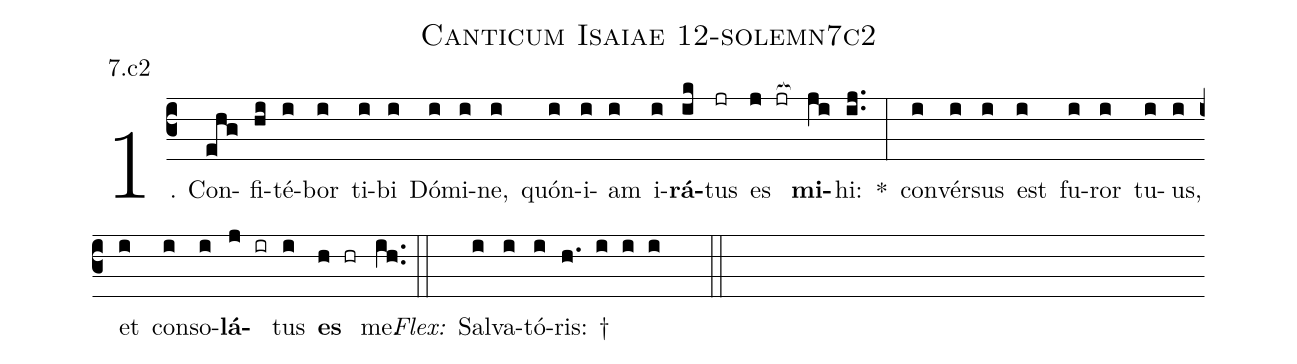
name: Canticum Isaiae 12-solemn7c2;
annotation: 7.c2;
%%
(c3)1. Con(ehg)fi(hi)té(i)bor(i) ti(i)bi(i) Dó(i)mi(i)ne,(i) quón(i)i(i)am(i) i(i)<b>rá</b>(ik)tus(jr) es(j jr[ocb:1{]) <b>mi</b>(ji[ocb:0}])hi:(ij..) *(:) con(i)vér(i)sus(i) est(i) fu(i)ror(i) tu(i)us,(i) et(i) con(i)so(i)<b>lá</b>(j ir)tus(i) <b>es</b>(h hr) me.(ih..) (::)
<i>Flex:</i>()  Sal(i)va(i)tó(i)ris: †(h. i i i  ::)
